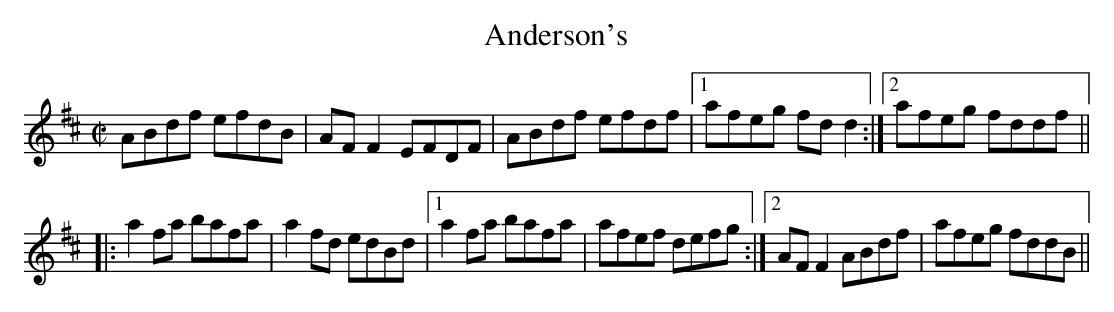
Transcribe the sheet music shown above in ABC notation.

X:1
T:Anderson's
M:C|
K:D
ABdf efdB|AFF2 EFDF|ABdf efdf|1 afeg fdd2:|2 afeg fddf||
|:a2fa bafa|a2fd edBd|1 a2fa bafa|afef defg:|2 AFF2 ABdf|afeg fddB||
